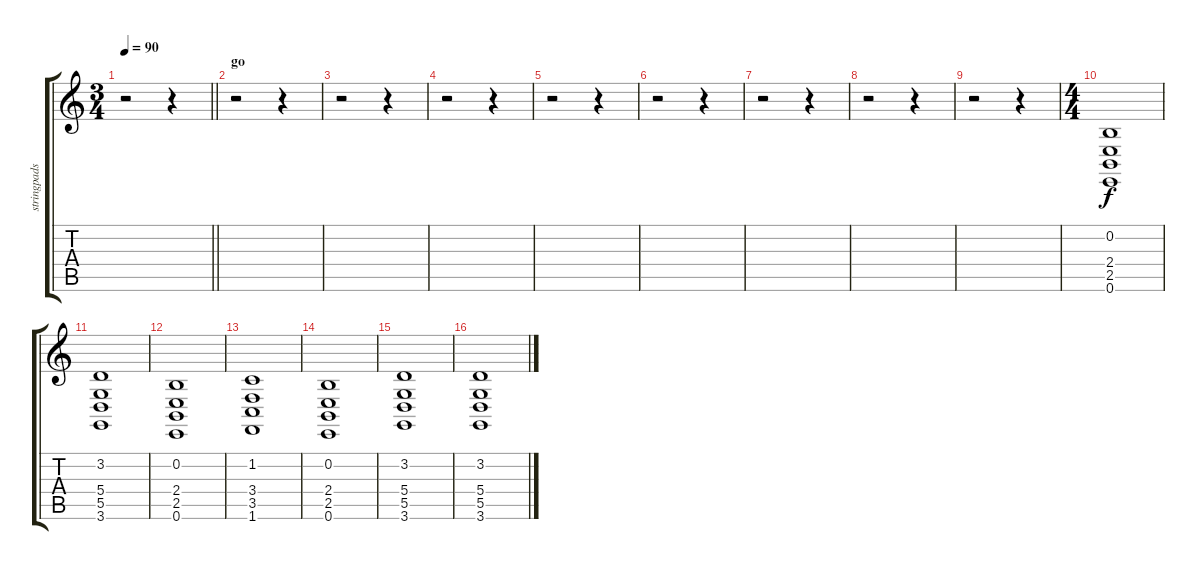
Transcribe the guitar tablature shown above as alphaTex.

\track ("stringpads" "stringpads") {instrument pad2warm}
\staff {score tabs}
\tuning (E4 B3 G3 D3 A2 E2) {hide}
\ts (3 4)
\tempo 90
\clef g2
\barLineRight lightlight
\ks c
r.2{dy f} r.4 |
\section ("" "go")
r.2 r.4 |
r.2 r.4 |
r.2 r.4 |
r.2 r.4 |
r.2 r.4 |
r.2 r.4 |
r.2 r.4 |
r.2 r.4 |
\ts (4 4)
(0.2 2.4 2.5 0.6).1 |
(3.2 5.4 5.5 3.6).1 |
(0.2 2.4 2.5 0.6).1 |
(1.2 3.4 3.5 1.6).1 |
(0.2 2.4 2.5 0.6).1 |
(3.2 5.4 5.5 3.6).1 |
(3.2 5.4 5.5 3.6).1
